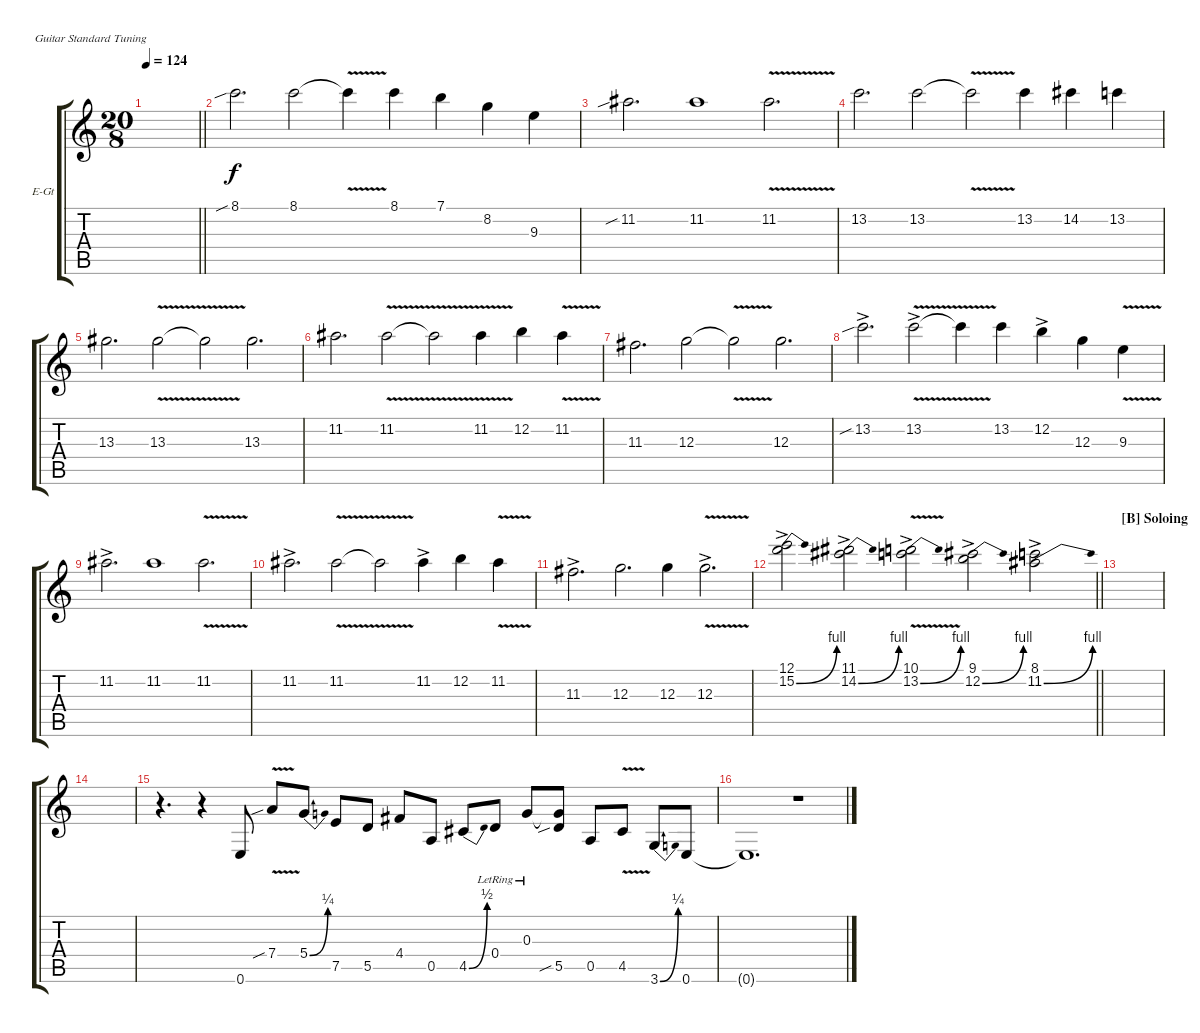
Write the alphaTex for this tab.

\bracketExtendMode groupsimilarinstruments
\firstSystemTrackNameOrientation horizontal
\otherSystemsTrackNameOrientation horizontal
\track ("Lead Guitar " "E-Gt") {instrument electricguitarclean}
\staff {score tabs}
\tuning (E4 B3 G3 D3 A2 E2)
\ts (20 8)
\tempo 124
\clef g2
\barLineRight lightlight
\ks c
|
8.1{sib}.2{d} 8.1.2 8.1{v t}.4 8.1.4 7.1.4 8.2.4 9.3.4 |
11.2{sib}.2{d} 11.2.1 11.2{v}.2{d} |
13.2.2{d} 13.2.2 13.2{v t}.2 13.2.4 14.2.4 13.2.4 |
13.3.2{d} 13.3{v}.2 13.3{t}.2 13.3.2{d} |
11.2.2{d} 11.2{v}.2 11.2{t}.2 11.2{v}.4 12.2.4 11.2{v}.4 |
11.3.2{d} 12.3.2 12.3{v t}.2 12.3.2{d} |
13.2{sib ac}.2{d} 13.2{v ac}.2 13.2{t}.4 13.2.4 12.2{ac}.4 12.3.4 9.3{v}.4 |
11.2{ac}.2{d} 11.2.1 11.2{v}.2{d} |
11.2{ac}.2{d} 11.2{v}.2 11.2{t}.2 11.2{ac}.4 12.2.4 11.2{v}.4 |
11.3{ac}.2{d} 12.3.2{d} 12.3.4 12.3{v ac}.2{d} |
\barLineRight lightlight
(12.1 15.2{be (bend 0 0 45 4) ac}).2 (11.1 14.2{be (bend 0 0 41.4 4) ac}).2 (10.1 13.2{be (bend 0 0 45 4) v ac}).2 (9.1 12.2{be (bend 0 0 50.4 4) ac}).2 (8.1 11.2{be (bend 0 0 59.4 4) ac}).2 |
\section ("B" "Soloing ")
|
|
r.4{d} r.4 0.6.8 7.4{v sib}.8 5.4{be (bend 0 0 11.4 1)}.8 7.5.8 5.5.8 4.4.8 0.5.8 4.5{be (bend 0 0 13.799999999999999 2)}.8 0.4{lr}.8 0.3{lr}.8 (5.5{sib} 0.3{t}).8 0.5.8 4.5{v}.8 3.6{be (bend 0 0 14.399999999999999 1)}.8 0.6.8 |
0.6{t}.1{d} r.1
